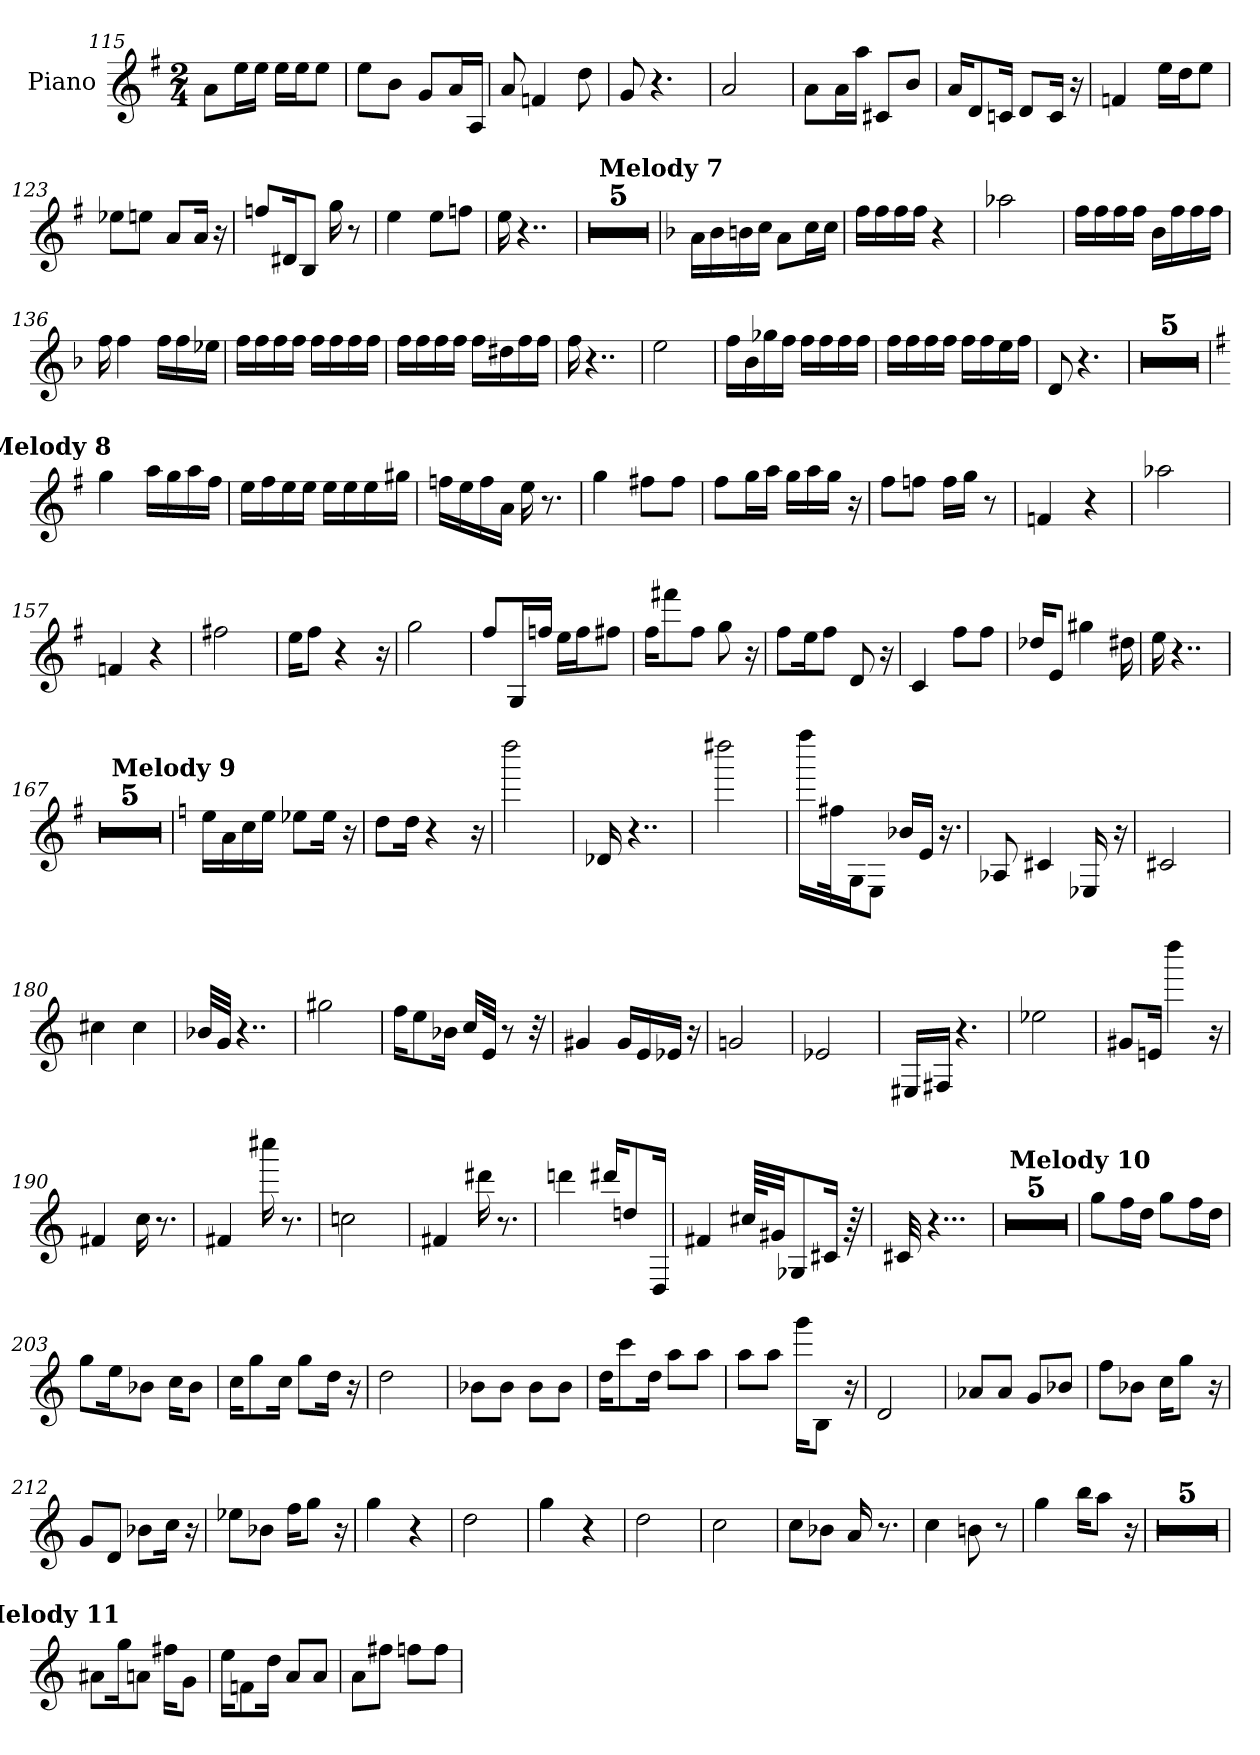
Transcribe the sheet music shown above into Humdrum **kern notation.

**kern
*part1
*staff1
*I"Piano
*I'Pno
!!LO:LB:g=z
*clefG2
*k[f#]
*G:
*M2/4
=115
8a\L
16ee\L
16ee\JJ
16ee\LL
16ee\J
8ee\J
=116
8ee\L
8b\J
8g/L
16a/L
16A/JJ
=117
8a/
4fn/
8dd\
=118
8g/
4.r
=119
2a/
=120
8a\L
16a\L
16aa\JJ
8c#X/L
8b/J
=121
16a/KL
8d/
16cn/Jk
8d/L
16c/Jk
16r
!!LO:LB:g=z
=122
4fn/
16ee\LL
16dd\J
8ee\J
=123
8ee-X\L
8een\J
8a/L
16a/Jk
16r
=124
8ffn/L
16d#X/K
8B/J
16gg\
8r
=125
4ee\
8ee\L
8ffn\J
=126
16ee\
4..r
=127
2r
=128
2r
=129
2r
=130
2r
!!LO:LB:g=z
=131
2r
!!LO:REH:place=s1:b:enc=none:fs=14:t=Melody 7
=132
*k[b-]
*F:
16a\LL
16b-\
16bn\
16cc\JJ
8a\L
16cc\L
16cc\JJ
=133
16ff\LL
16ff\
16ff\
16ff\JJ
4r
=134
2aa-X\
=135
16ff\LL
16ff\
16ff\
16ff\JJ
16b-\LL
16ff\
16ff\
16ff\JJ
=136
16ff\
4ff\
16ff\LL
16ff\
16ee-X\JJ
!!LO:LB:g=z
=137
16ff\LL
16ff\
16ff\
16ff\JJ
16ff\LL
16ff\
16ff\
16ff\JJ
=138
16ff\LL
16ff\
16ff\
16ff\JJ
16ff\LL
16dd#X\
16ff\
16ff\JJ
=139
16ff\
4..r
=140
2ee\
=141
16ff\LL
16b-\
16gg-X\
16ff\JJ
16ff\LL
16ff\
16ff\
16ff\JJ
=142
16ff\LL
16ff\
16ff\
16ff\JJ
16ff\LL
16ff\
16ee\
16ff\JJ
!!LO:LB:g=z
=143
8d/
4.r
=144
2r
=145
2r
=146
2r
=147
2r
=148
2r
!!LO:REH:place=s1:b:enc=none:fs=14:t=Melody 8
=149
*k[f#]
*G:
4gg\
16aa\LL
16gg\
16aa\
16ff#\JJ
=150
16ee\LL
16ff#\
16ee\
16ee\JJ
16ee\LL
16ee\
16ee\
16gg#X\JJ
!!LO:LB:g=z
=151
16ffn\LL
16ee\
16ff\
16a\JJ
16ee\
8.r
=152
4gg\
8ff#X\L
8ff#\J
=153
8ff#\L
16gg\L
16aa\JJ
16gg\LL
16aa\
16gg\JJ
16r
=154
8ff#\L
8ffn\J
16ff\LL
16gg\JJ
8r
=155
4fn/
4r
=156
2aa-X\
=157
4fn/
4r
=158
2ff#X\
!!LO:PB:g=z
=159
16ee\KL
8ff#\J
4r
16r
=160
2gg\
=161
8ff#/L
16G/L
16ffn/JJ
16ee\LL
16ff\J
8ff#X\J
=162
16ff#\KL
8fff#X\
8ff#\J
8gg\
16r
=163
8ff#\L
16ee\K
8ff#\J
8d/
16r
=164
4c/
8ff#\L
8ff#\J
=165
16dd-X/KL
8e/J
4gg#X\
16dd#X\
!!LO:LB:g=z
=166
16ee\
4..r
=167
2r
=168
2r
=169
2r
=170
2r
=171
2r
!!LO:REH:place=s1:b:enc=none:fs=14:t=Melody 9
=172
*k[]
*C:
16ee\LL
16a\
16cc\
16ee\JJ
8ee-X\L
16ee-\Jk
16r
=173
8dd\L
16dd\Jk
4r
16r
=174
2dddd\
!!LO:LB:g=z
=175
16d-X/
4..r
=176
2dddd#X\
=177
16ffff\LL
32ff#X\K
16G\J
8E\J
16b-X/LL
16e/JJ
16.r
=178
8A-X/
4c#X/
16E-X/
16r
=179
2c#X/
=180
4cc#X\
4cc#\
=181
32b-X/LLL
32g/JJJ
4..r
=182
2gg#X\
!!LO:LB:g=z
=183
16ff\KL
8ee\
16b-X\Jk
16cc/LL
32e/JJk
8r
32r
=184
4g#X/
16g#/LL
16e/
16e-X/JJ
16r
=185
2gn/
=186
2e-X/
=187
16E#X/LL
16F#X/JJ
4.r
=188
2ee-X\
=189
8g#X/L
16en/Jk
4dddd\
16r
=190
4f#X/
16cc\
8.r
!!LO:LB:g=z
=191
4f#X/
16cccc#X\
8.r
=192
2ccn\
=193
4f#X/
16ddd#X\
8.r
=194
4dddn\
16ddd#X/KL
8ddn/
16D/Jk
=195
4f#X/
64cc#X/KLLL
32g#X/JJ
8G-X/
16c#X/Jk
64r
=196
32c#X/
4...r
!!LO:LB:g=z
=197
2r
=198
2r
=199
2r
=200
2r
=201
2r
!!LO:REH:place=s1:b:enc=none:fs=14:t=Melody 10
=202
8gg\L
16ff\L
16dd\JJ
8gg\L
16ff\L
16dd\JJ
=203
8gg\L
16ee\K
8b-X\J
16cc\KL
8b-\J
=204
16cc\KL
8gg\
16cc\Jk
8gg\L
16dd\Jk
16r
=205
2dd\
!!LO:LB:g=z
=206
8b-X\L
8b-\J
8b-\L
8b-\J
=207
16dd\KL
8ccc\
16dd\Jk
8aa\L
8aa\J
=208
8aa\L
8aa\J
16ggg\KL
8B\J
16r
=209
2d/
=210
8a-X/L
8a-/J
8g/L
8b-X/J
=211
8ff\L
8b-X\J
16cc\KL
8gg\J
16r
=212
8g/L
8d/J
8b-X\L
16cc\Jk
16r
!!LO:LB:g=z
=213
8ee-X\L
8b-X\J
16ff\KL
8gg\J
16r
=214
4gg\
4r
=215
2dd\
=216
4gg\
4r
=217
2dd\
=218
2cc\
=219
8cc\L
8b-X\J
16a/
8.r
=220
4cc\
8bn\
8r
=221
4gg\
16bb\KL
8aa\J
16r
!!LO:LB:g=z
=222
2r
=223
2r
=224
2r
=225
2r
=226
2r
!!LO:REH:place=s1:b:enc=none:fs=14:t=Melody 11
=227
8a#X\L
16gg\K
8an\J
16ff#X\KL
8g\J
=228
16ee\KL
8fn\
16dd\Jk
8a/L
8a/J
=229
8a\L
8ff#X\J
8ffn\L
8ff\J
=
*-
